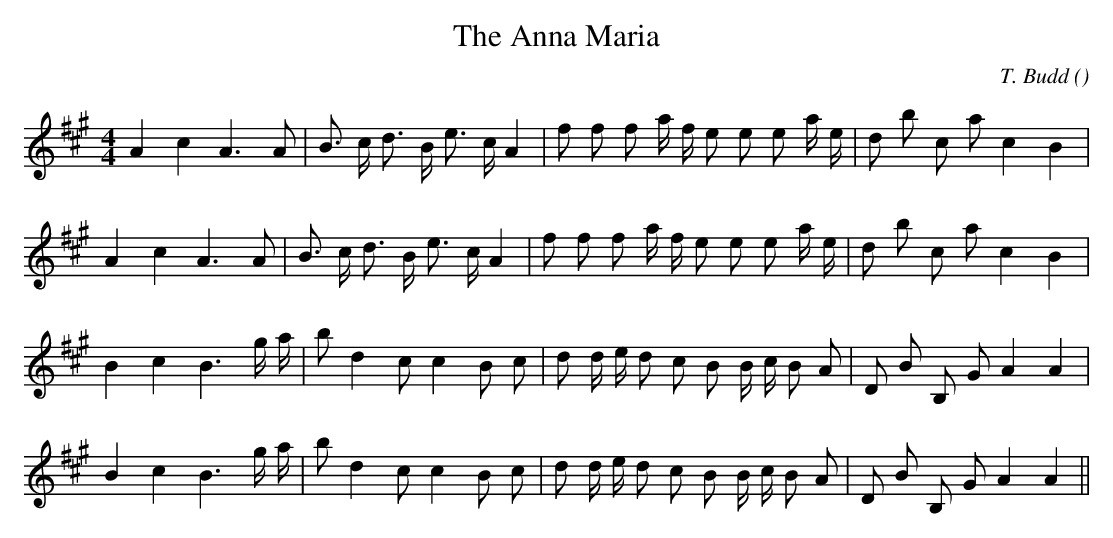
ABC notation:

X:1
T: The Anna Maria
C:T. Budd
O:
M:4/4
K:A
K:A
M:4/4
L:1/16
A4 c4 A6 A2 |B3 c d3 B e3 c A4 |f2 f2 f2 a f e2 e2 e2 a e |d2 b2 c2 a2 c4 B4 |
A4 c4 A6 A2 |B3 c d3 B e3 c A4 |f2 f2 f2 a f e2 e2 e2 a e |d2 b2 c2 a2 c4 B4 |
B4 c4 B6 g a |b2 d4 c2 c4 B2 c2 |d2 d e d2 c2 B2 B c B2 A2 |D2 B2 B,2 G2 A4 A4 |
B4 c4 B6 g a |b2 d4 c2 c4 B2 c2 |d2 d e d2 c2 B2 B c B2 A2 |D2 B2 B,2 G2 A4 A4 ||
